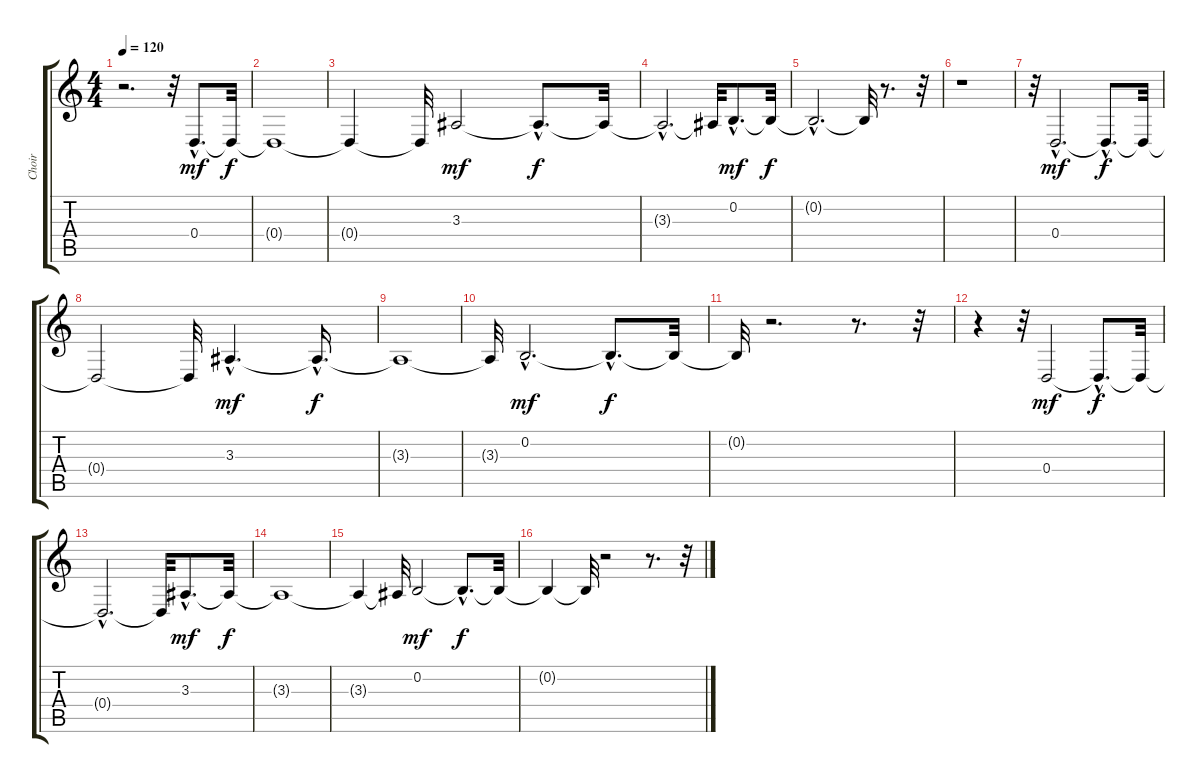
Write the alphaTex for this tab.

\track ("Choir" "Choir") {instrument choiraahs}
\staff {score tabs}
\tuning (E4 B3 G3 D3 A2 E2) {hide}
\ts (4 4)
\tempo 120
\clef g2
\ks c
r.2{d dy f} r.32 0.4{hac}.8{d dy mf} 0.4{t}.32{dy f} |
0.4{t}.1 |
0.4{t}.4 0.4{t}.32 3.3.2{dy mf} 3.3{hac t}.8{d dy f} 3.3{t}.32 |
3.3{hac t}.2{d} 3.3{t}.32 0.2{hac}.8{d dy mf} 0.2{t}.32{dy f} |
0.2{hac t}.2{d} 0.2{t}.32 r.8{d} r.32 |
r.1 |
r.32 0.4{hac}.2{d dy mf} 0.4{hac t}.8{d dy f} 0.4{t}.32 |
0.4{t}.2 0.4{t}.32 3.3{hac}.4{d dy mf} 3.3{hac t}.16{d dy f} |
3.3{t}.1 |
3.3{t}.32 0.2{hac}.2{d dy mf} 0.2{hac t}.8{d dy f} 0.2{t}.32 |
0.2{t}.32 r.2{d} r.8{d} r.32 |
r.4 r.32 0.4.2{dy mf} 0.4{hac t}.8{d dy f} 0.4{t}.32 |
0.4{hac t}.2{d} 0.4{t}.32 3.3{hac}.8{d dy mf} 3.3{t}.32{dy f} |
3.3{t}.1 |
3.3{t}.4 3.3{t}.32 0.2.2{dy mf} 0.2{hac t}.8{d dy f} 0.2{t}.32 |
0.2{t}.4 0.2{t}.32 r.2 r.8{d} r.32
